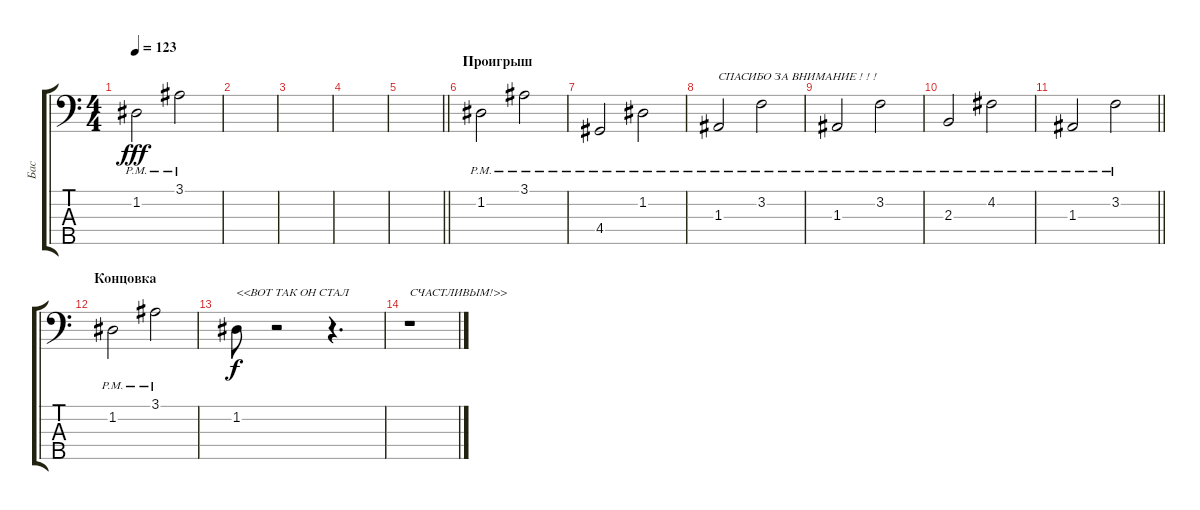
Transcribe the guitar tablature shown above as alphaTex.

\track ("Бас" "Бас") {instrument electricbassfinger}
\staff {score tabs}
\tuning (G2 D2 A1 E1 B0) {hide}
\ts (4 4)
\tempo 123
\clef f4
\ks c
1.2{pm}.2{dy fff} 3.1{pm}.2 |
|
|
|
\barLineRight lightlight
|
\section ("" "Проигрыш")
1.2{pm}.2 3.1{pm}.2 |
4.4{pm}.2 1.2{pm}.2 |
1.3{pm}.2{txt "СПАСИБО ЗА ВНИМАНИЕ ! ! !"} 3.2{pm}.2 |
1.3{pm}.2 3.2{pm}.2 |
2.3{pm}.2 4.2{pm}.2 |
\barLineRight lightlight
1.3{pm}.2 3.2{pm}.2 |
\section ("" "Концовка")
1.2{pm}.2 3.1{pm}.2 |
1.2.8{txt "<<ВОТ ТАК ОН СТАЛ" dy f} r.2 r.4{d} |
r.1{txt "СЧАСТЛИВЫМ!>>"}
